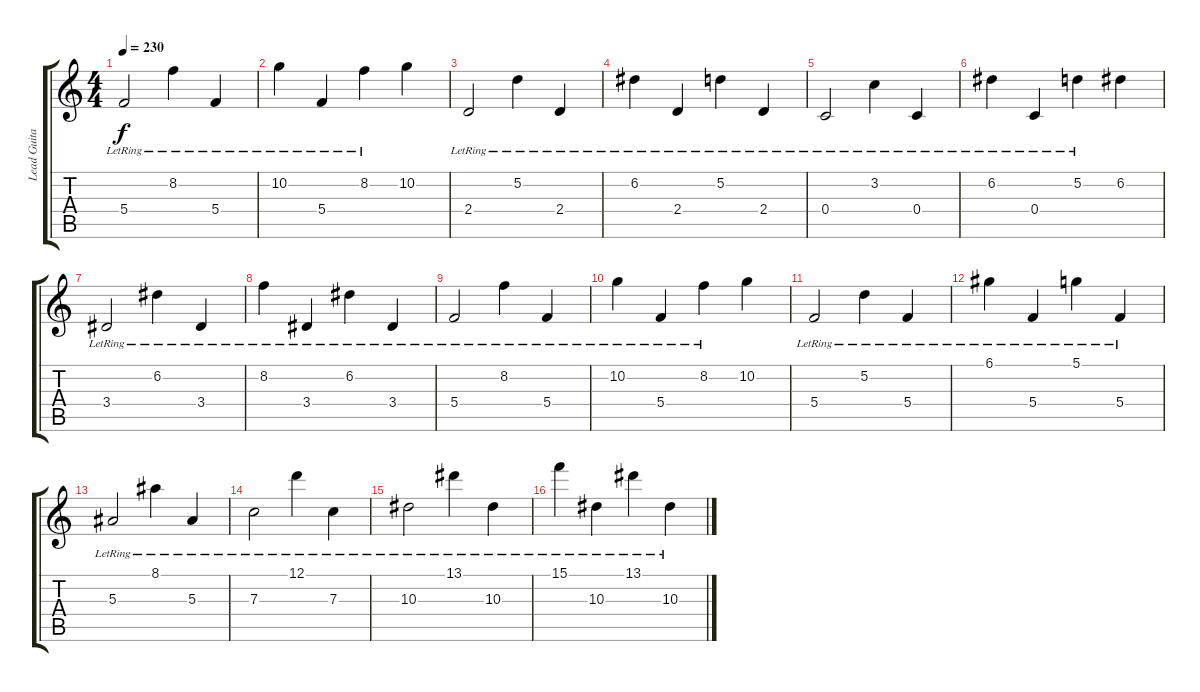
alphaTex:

\track ("Lead Guitar" "Lead Guita") {instrument overdrivenguitar}
\staff {score tabs}
\tuning (D4 A3 F3 C3 G2 C2) {hide}
\ts (4 4)
\tempo 230
\clef g2
\ks c
5.4{lr}.2{dy f} 8.2{lr}.4 5.4{lr}.4 |
10.2{lr}.4 5.4{lr}.4 8.2{lr}.4 10.2.4 |
2.4{lr}.2 5.2{lr}.4 2.4{lr}.4 |
6.2{lr}.4 2.4{lr}.4 5.2{lr}.4 2.4{lr}.4 |
0.4{lr}.2 3.2{lr}.4 0.4{lr}.4 |
6.2{lr}.4 0.4{lr}.4 5.2{lr}.4 6.2.4 |
3.4{lr}.2 6.2{lr}.4 3.4{lr}.4 |
8.2{lr}.4 3.4{lr}.4 6.2{lr}.4 3.4{lr}.4 |
5.4{lr}.2 8.2{lr}.4 5.4{lr}.4 |
10.2{lr}.4 5.4{lr}.4 8.2{lr}.4 10.2.4 |
5.4{lr}.2 5.2{lr}.4 5.4{lr}.4 |
6.1{lr}.4 5.4{lr}.4 5.1{lr}.4 5.4{lr}.4 |
5.3{lr}.2 8.1{lr}.4 5.3{lr}.4 |
7.3{lr}.2 12.1{lr}.4 7.3{lr}.4 |
10.3{lr}.2 13.1{lr}.4 10.3{lr}.4 |
15.1{lr}.4 10.3{lr}.4 13.1{lr}.4 10.3{lr}.4
